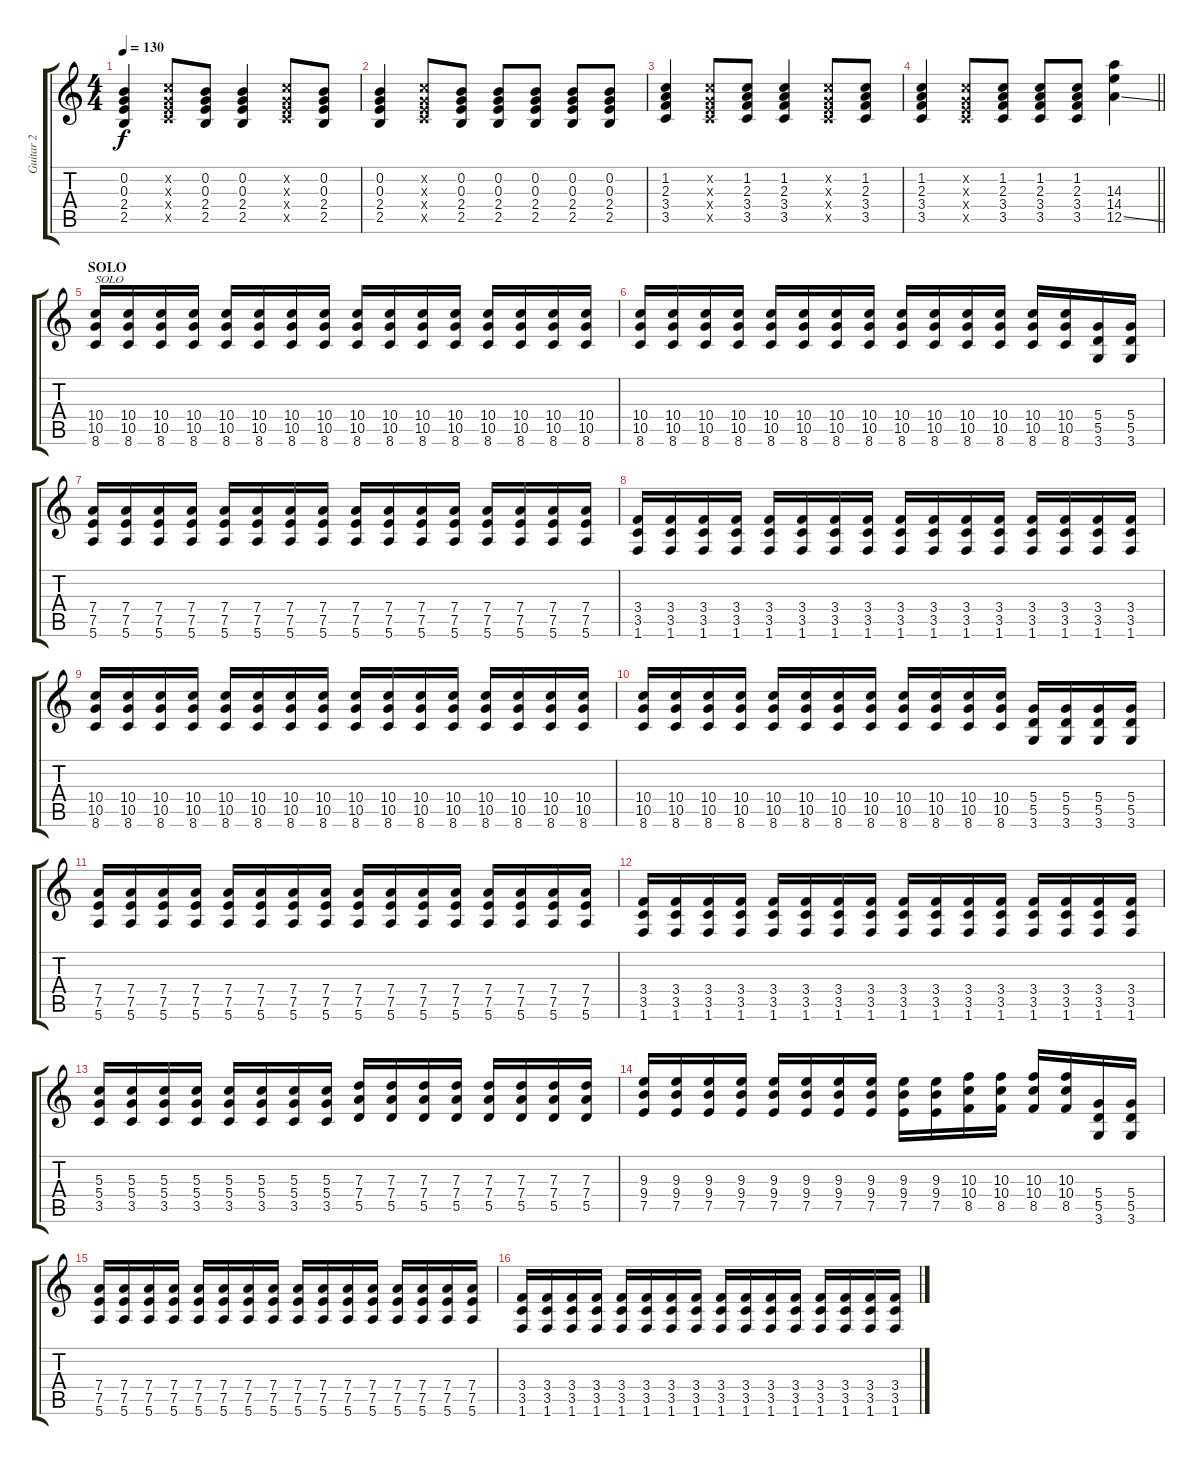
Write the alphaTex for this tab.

\track ("Guitar 2" "Guitar 2") {instrument distortionguitar}
\staff {score tabs}
\tuning (E4 B3 G3 D3 A2 E2) {hide}
\ts (4 4)
\tempo 130
\clef g2
\ks c
(0.2 0.3 2.4 2.5).4{dy f} (1.2{x} 0.3{x} 2.4{x} 3.5{x}).8 (0.2 0.3 2.4 2.5).8 (0.2 0.3 2.4 2.5).4 (1.2{x} 0.3{x} 2.4{x} 3.5{x}).8 (0.2 0.3 2.4 2.5).8 |
(0.2 0.3 2.4 2.5).4 (1.2{x} 0.3{x} 2.4{x} 3.5{x}).8 (0.2 0.3 2.4 2.5).8 (0.2 0.3 2.4 2.5).8 (0.2 0.3 2.4 2.5).8 (0.2 0.3 2.4 2.5).8 (0.2 0.3 2.4 2.5).8 |
(1.2 2.3 3.4 3.5).4 (1.2{x} 0.3{x} 2.4{x} 3.5{x}).8 (1.2 2.3 3.4 3.5).8 (1.2 2.3 3.4 3.5).4 (1.2{x} 0.3{x} 2.4{x} 3.5{x}).8 (1.2 2.3 3.4 3.5).8 |
\barLineRight lightlight
(1.2 2.3 3.4 3.5).4 (1.2{x} 0.3{x} 2.4{x} 3.5{x}).8 (1.2 2.3 3.4 3.5).8 (1.2 2.3 3.4 3.5).8 (1.2 2.3 3.4 3.5).8 (14.3 14.4 12.5{ss}).4 |
\section ("" "SOLO")
(10.4 10.5 8.6).16{txt "SOLO"} (10.4 10.5 8.6).16 (10.4 10.5 8.6).16 (10.4 10.5 8.6).16 (10.4 10.5 8.6).16 (10.4 10.5 8.6).16 (10.4 10.5 8.6).16 (10.4 10.5 8.6).16 (10.4 10.5 8.6).16 (10.4 10.5 8.6).16 (10.4 10.5 8.6).16 (10.4 10.5 8.6).16 (10.4 10.5 8.6).16 (10.4 10.5 8.6).16 (10.4 10.5 8.6).16 (10.4 10.5 8.6).16 |
(10.4 10.5 8.6).16 (10.4 10.5 8.6).16 (10.4 10.5 8.6).16 (10.4 10.5 8.6).16 (10.4 10.5 8.6).16 (10.4 10.5 8.6).16 (10.4 10.5 8.6).16 (10.4 10.5 8.6).16 (10.4 10.5 8.6).16 (10.4 10.5 8.6).16 (10.4 10.5 8.6).16 (10.4 10.5 8.6).16 (10.4 10.5 8.6).16 (10.4 10.5 8.6).16 (5.4 5.5 3.6).16 (5.4 5.5 3.6).16 |
(7.4 7.5 5.6).16 (7.4 7.5 5.6).16 (7.4 7.5 5.6).16 (7.4 7.5 5.6).16 (7.4 7.5 5.6).16 (7.4 7.5 5.6).16 (7.4 7.5 5.6).16 (7.4 7.5 5.6).16 (7.4 7.5 5.6).16 (7.4 7.5 5.6).16 (7.4 7.5 5.6).16 (7.4 7.5 5.6).16 (7.4 7.5 5.6).16 (7.4 7.5 5.6).16 (7.4 7.5 5.6).16 (7.4 7.5 5.6).16 |
(3.4 3.5 1.6).16 (3.4 3.5 1.6).16 (3.4 3.5 1.6).16 (3.4 3.5 1.6).16 (3.4 3.5 1.6).16 (3.4 3.5 1.6).16 (3.4 3.5 1.6).16 (3.4 3.5 1.6).16 (3.4 3.5 1.6).16 (3.4 3.5 1.6).16 (3.4 3.5 1.6).16 (3.4 3.5 1.6).16 (3.4 3.5 1.6).16 (3.4 3.5 1.6).16 (3.4 3.5 1.6).16 (3.4 3.5 1.6).16 |
(10.4 10.5 8.6).16 (10.4 10.5 8.6).16 (10.4 10.5 8.6).16 (10.4 10.5 8.6).16 (10.4 10.5 8.6).16 (10.4 10.5 8.6).16 (10.4 10.5 8.6).16 (10.4 10.5 8.6).16 (10.4 10.5 8.6).16 (10.4 10.5 8.6).16 (10.4 10.5 8.6).16 (10.4 10.5 8.6).16 (10.4 10.5 8.6).16 (10.4 10.5 8.6).16 (10.4 10.5 8.6).16 (10.4 10.5 8.6).16 |
(10.4 10.5 8.6).16 (10.4 10.5 8.6).16 (10.4 10.5 8.6).16 (10.4 10.5 8.6).16 (10.4 10.5 8.6).16 (10.4 10.5 8.6).16 (10.4 10.5 8.6).16 (10.4 10.5 8.6).16 (10.4 10.5 8.6).16 (10.4 10.5 8.6).16 (10.4 10.5 8.6).16 (10.4 10.5 8.6).16 (5.4 5.5 3.6).16 (5.4 5.5 3.6).16 (5.4 5.5 3.6).16 (5.4 5.5 3.6).16 |
(7.4 7.5 5.6).16 (7.4 7.5 5.6).16 (7.4 7.5 5.6).16 (7.4 7.5 5.6).16 (7.4 7.5 5.6).16 (7.4 7.5 5.6).16 (7.4 7.5 5.6).16 (7.4 7.5 5.6).16 (7.4 7.5 5.6).16 (7.4 7.5 5.6).16 (7.4 7.5 5.6).16 (7.4 7.5 5.6).16 (7.4 7.5 5.6).16 (7.4 7.5 5.6).16 (7.4 7.5 5.6).16 (7.4 7.5 5.6).16 |
(3.4 3.5 1.6).16 (3.4 3.5 1.6).16 (3.4 3.5 1.6).16 (3.4 3.5 1.6).16 (3.4 3.5 1.6).16 (3.4 3.5 1.6).16 (3.4 3.5 1.6).16 (3.4 3.5 1.6).16 (3.4 3.5 1.6).16 (3.4 3.5 1.6).16 (3.4 3.5 1.6).16 (3.4 3.5 1.6).16 (3.4 3.5 1.6).16 (3.4 3.5 1.6).16 (3.4 3.5 1.6).16 (3.4 3.5 1.6).16 |
(5.3 5.4 3.5).16 (5.3 5.4 3.5).16 (5.3 5.4 3.5).16 (5.3 5.4 3.5).16 (5.3 5.4 3.5).16 (5.3 5.4 3.5).16 (5.3 5.4 3.5).16 (5.3 5.4 3.5).16 (7.3 7.4 5.5).16 (7.3 7.4 5.5).16 (7.3 7.4 5.5).16 (7.3 7.4 5.5).16 (7.3 7.4 5.5).16 (7.3 7.4 5.5).16 (7.3 7.4 5.5).16 (7.3 7.4 5.5).16 |
(9.3 9.4 7.5).16 (9.3 9.4 7.5).16 (9.3 9.4 7.5).16 (9.3 9.4 7.5).16 (9.3 9.4 7.5).16 (9.3 9.4 7.5).16 (9.3 9.4 7.5).16 (9.3 9.4 7.5).16 (9.3 9.4 7.5).16 (9.3 9.4 7.5).16 (10.3 10.4 8.5).16 (10.3 10.4 8.5).16 (10.3 10.4 8.5).16 (10.3 10.4 8.5).16 (5.4 5.5 3.6).16 (5.4 5.5 3.6).16 |
(7.4 7.5 5.6).16 (7.4 7.5 5.6).16 (7.4 7.5 5.6).16 (7.4 7.5 5.6).16 (7.4 7.5 5.6).16 (7.4 7.5 5.6).16 (7.4 7.5 5.6).16 (7.4 7.5 5.6).16 (7.4 7.5 5.6).16 (7.4 7.5 5.6).16 (7.4 7.5 5.6).16 (7.4 7.5 5.6).16 (7.4 7.5 5.6).16 (7.4 7.5 5.6).16 (7.4 7.5 5.6).16 (7.4 7.5 5.6).16 |
(3.4 3.5 1.6).16 (3.4 3.5 1.6).16 (3.4 3.5 1.6).16 (3.4 3.5 1.6).16 (3.4 3.5 1.6).16 (3.4 3.5 1.6).16 (3.4 3.5 1.6).16 (3.4 3.5 1.6).16 (3.4 3.5 1.6).16 (3.4 3.5 1.6).16 (3.4 3.5 1.6).16 (3.4 3.5 1.6).16 (3.4 3.5 1.6).16 (3.4 3.5 1.6).16 (3.4 3.5 1.6).16 (3.4 3.5 1.6).16
